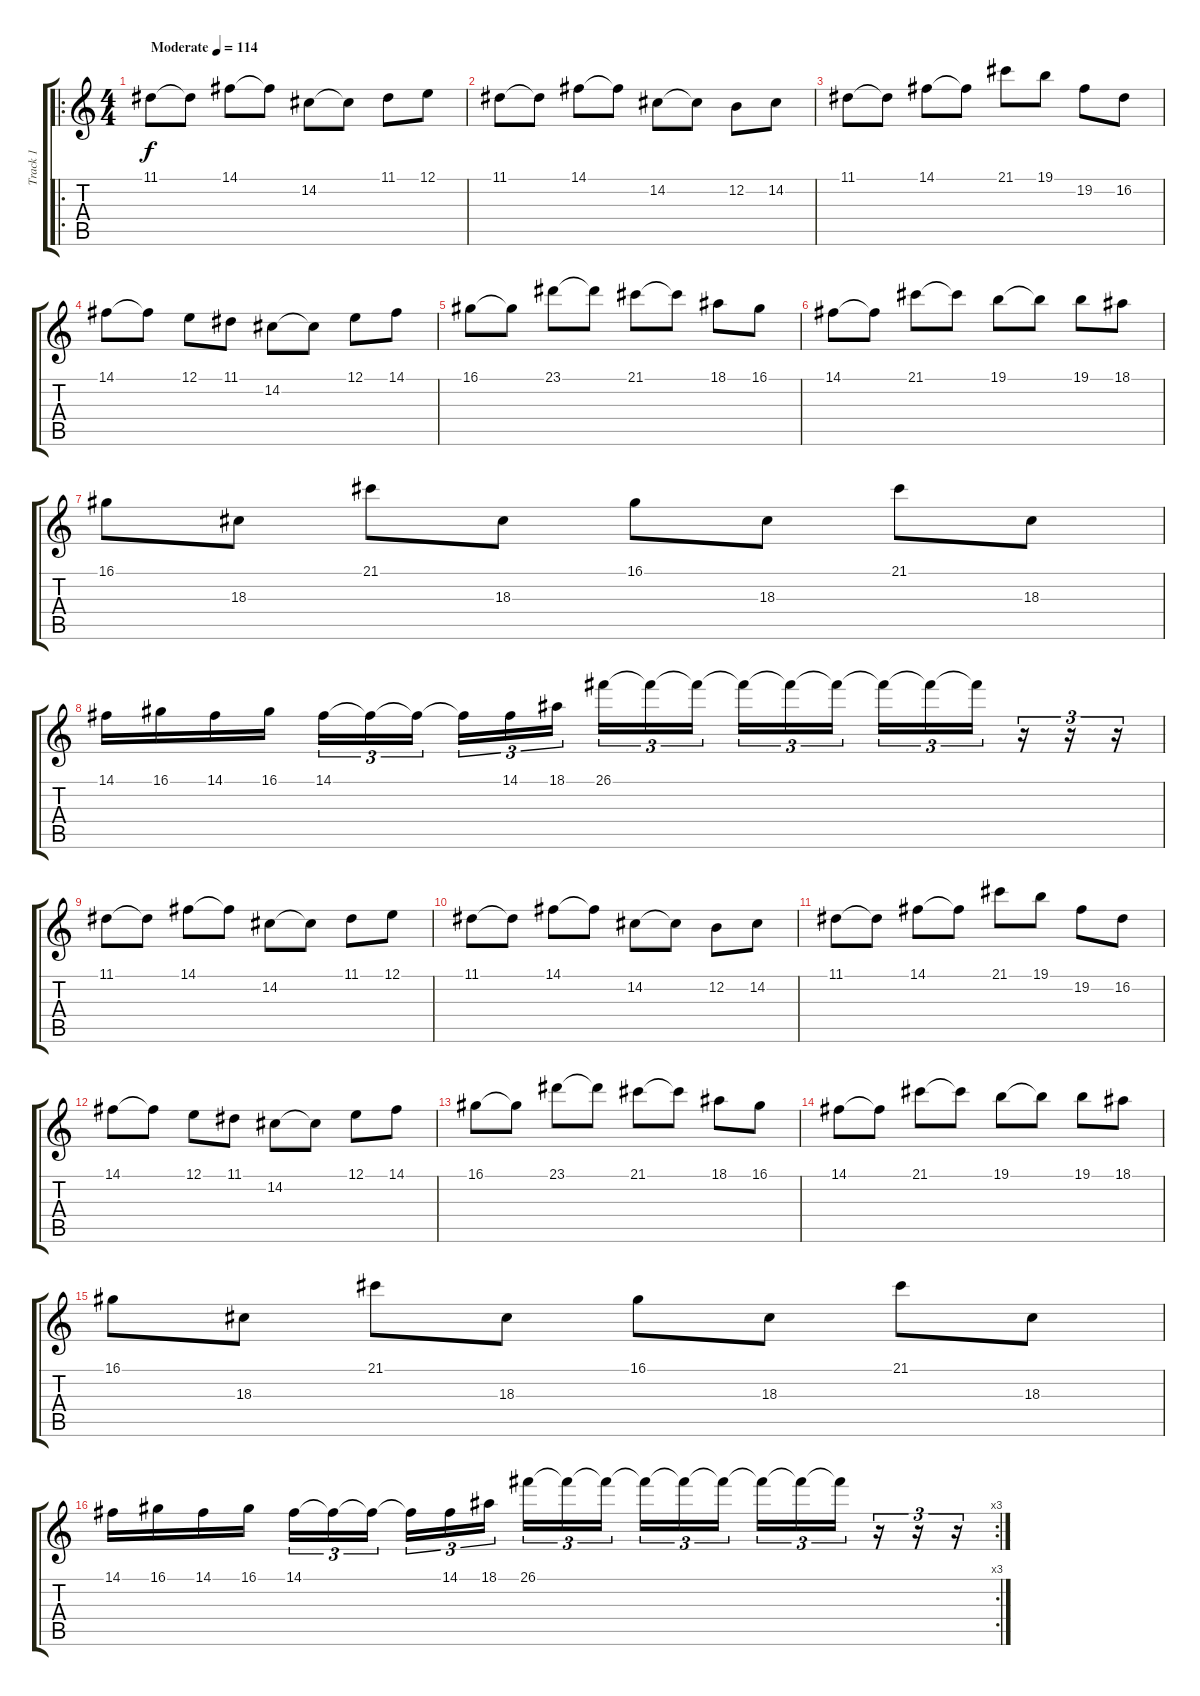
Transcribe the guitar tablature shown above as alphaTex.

\track ("Track 1" "Track 1") {instrument lead5charang}
\staff {score tabs}
\tuning (E4 B3 G3 D3 A2 E2) {hide}
\ro
\ts (4 4)
\tempo (114 "Moderate")
\clef g2
\ks c
11.1.8{dy f instrument lead5charang} 11.1{t}.8 14.1.8 14.1{t}.8 14.2.8 14.2{t}.8 11.1.8 12.1.8 |
11.1.8 11.1{t}.8 14.1.8 14.1{t}.8 14.2.8 14.2{t}.8 12.2.8 14.2.8 |
11.1.8 11.1{t}.8 14.1.8 14.1{t}.8 21.1.8 19.1.8 19.2.8 16.2.8 |
14.1.8 14.1{t}.8 12.1.8 11.1.8 14.2.8 14.2{t}.8 12.1.8 14.1.8 |
16.1.8 16.1{t}.8 23.1.8 23.1{t}.8 21.1.8 21.1{t}.8 18.1.8 16.1.8 |
14.1.8 14.1{t}.8 21.1.8 21.1{t}.8 19.1.8 19.1{t}.8 19.1.8 18.1.8 |
16.1.8 18.3.8 21.1.8 18.3.8 16.1.8 18.3.8 21.1.8 18.3.8 |
14.1.16 16.1.16 14.1.16 16.1.16 14.1.16{tu (3 2)} 14.1{t}.16{tu (3 2)} 14.1{t}.16{tu (3 2) beam splitsecondary} 14.1{t}.16{tu (3 2)} 14.1.16{tu (3 2)} 18.1.16{tu (3 2)} 26.1.16{tu (3 2)} 26.1{t}.16{tu (3 2)} 26.1{t}.16{tu (3 2) beam splitsecondary} 26.1{t}.16{tu (3 2)} 26.1{t}.16{tu (3 2)} 26.1{t}.16{tu (3 2)} 26.1{t}.16{tu (3 2)} 26.1{t}.16{tu (3 2)} 26.1{t}.16{tu (3 2)} r.16{tu (3 2)} r.16{tu (3 2)} r.16{tu (3 2)} |
11.1.8 11.1{t}.8 14.1.8 14.1{t}.8 14.2.8 14.2{t}.8 11.1.8 12.1.8 |
11.1.8 11.1{t}.8 14.1.8 14.1{t}.8 14.2.8 14.2{t}.8 12.2.8 14.2.8 |
11.1.8 11.1{t}.8 14.1.8 14.1{t}.8 21.1.8 19.1.8 19.2.8 16.2.8 |
14.1.8 14.1{t}.8 12.1.8 11.1.8 14.2.8 14.2{t}.8 12.1.8 14.1.8 |
16.1.8 16.1{t}.8 23.1.8 23.1{t}.8 21.1.8 21.1{t}.8 18.1.8 16.1.8 |
14.1.8 14.1{t}.8 21.1.8 21.1{t}.8 19.1.8 19.1{t}.8 19.1.8 18.1.8 |
16.1.8 18.3.8 21.1.8 18.3.8 16.1.8 18.3.8 21.1.8 18.3.8 |
\rc 3
14.1.16 16.1.16 14.1.16 16.1.16 14.1.16{tu (3 2)} 14.1{t}.16{tu (3 2)} 14.1{t}.16{tu (3 2) beam splitsecondary} 14.1{t}.16{tu (3 2)} 14.1.16{tu (3 2)} 18.1.16{tu (3 2)} 26.1.16{tu (3 2)} 26.1{t}.16{tu (3 2)} 26.1{t}.16{tu (3 2) beam splitsecondary} 26.1{t}.16{tu (3 2)} 26.1{t}.16{tu (3 2)} 26.1{t}.16{tu (3 2)} 26.1{t}.16{tu (3 2)} 26.1{t}.16{tu (3 2)} 26.1{t}.16{tu (3 2)} r.16{tu (3 2)} r.16{tu (3 2)} r.16{tu (3 2)}
